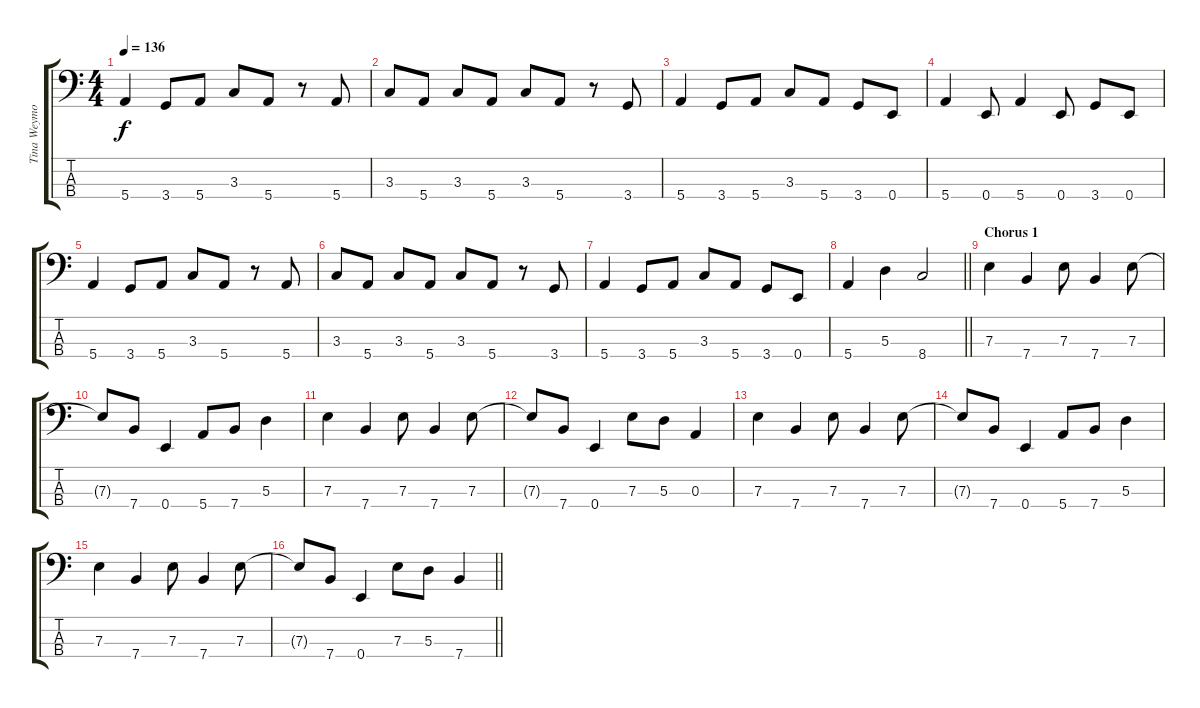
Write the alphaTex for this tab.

\track ("Tina Weymouth" "Tina Weymo") {instrument electricbassfinger}
\staff {score tabs}
\tuning (G2 D2 A1 E1) {hide}
\ts (4 4)
\tempo 136
\clef f4
\ks c
5.4.4{dy f} 3.4.8 5.4.8 3.3.8 5.4.8 r.8 5.4.8 |
3.3.8 5.4.8 3.3.8 5.4.8 3.3.8 5.4.8 r.8 3.4.8 |
5.4.4 3.4.8 5.4.8 3.3.8 5.4.8 3.4.8 0.4.8 |
5.4.4 0.4.8 5.4.4 0.4.8 3.4.8 0.4.8 |
5.4.4 3.4.8 5.4.8 3.3.8 5.4.8 r.8 5.4.8 |
3.3.8 5.4.8 3.3.8 5.4.8 3.3.8 5.4.8 r.8 3.4.8 |
5.4.4 3.4.8 5.4.8 3.3.8 5.4.8 3.4.8 0.4.8 |
\barLineRight lightlight
5.4.4 5.3.4 8.4.2 |
\section ("" "Chorus 1")
7.3.4 7.4.4 7.3.8 7.4.4 7.3.8 |
7.3{t}.8 7.4.8 0.4.4 5.4.8 7.4.8 5.3.4 |
7.3.4 7.4.4 7.3.8 7.4.4 7.3.8 |
7.3{t}.8 7.4.8 0.4.4 7.3.8 5.3.8 0.3.4 |
7.3.4 7.4.4 7.3.8 7.4.4 7.3.8 |
7.3{t}.8 7.4.8 0.4.4 5.4.8 7.4.8 5.3.4 |
7.3.4 7.4.4 7.3.8 7.4.4 7.3.8 |
\barLineRight lightlight
7.3{t}.8 7.4.8 0.4.4 7.3.8 5.3.8 7.4.4
